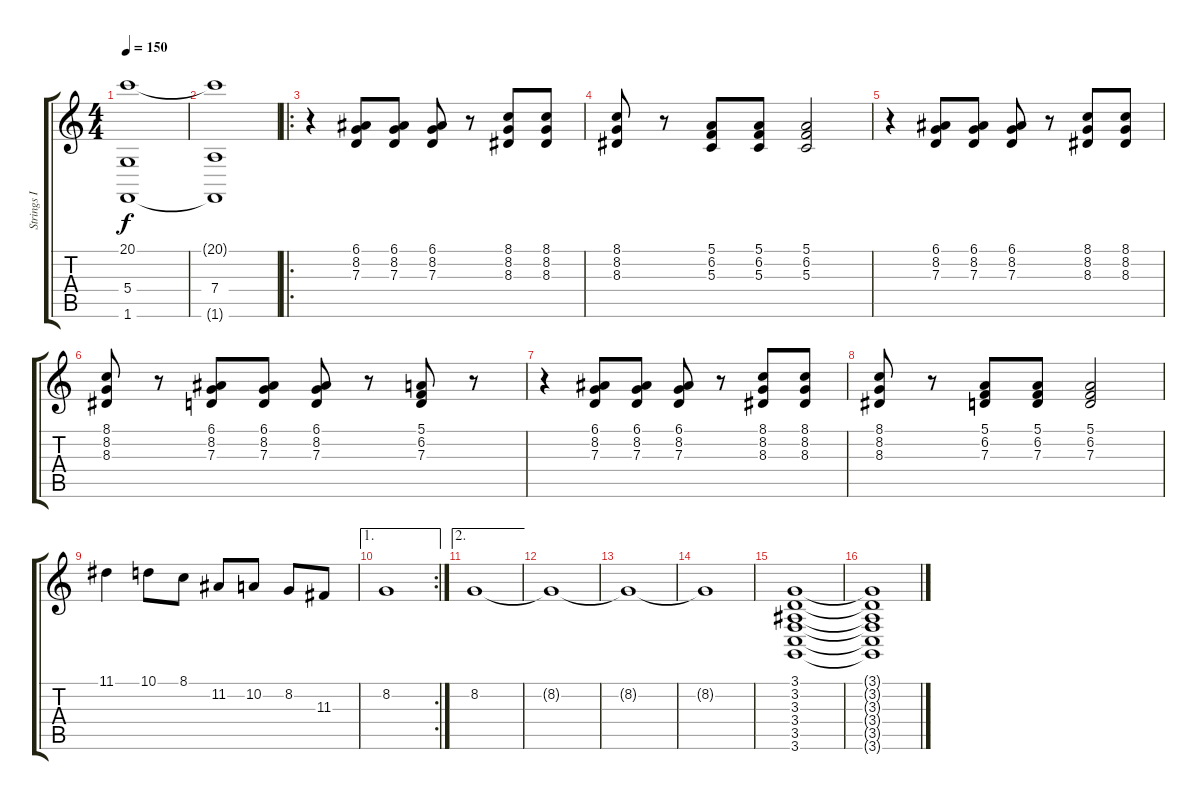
\track ("Strings I" "Strings I") {instrument stringensemble1}
\staff {score tabs}
\tuning (E4 B3 G3 D3 A2 E2) {hide}
\ts (4 4)
\tempo 150
\clef g2
\ks c
(20.1{t} 5.4 1.6{t}).1{dy f volume 16} |
(20.1{t} 7.4 1.6{t}).1 |
\ro
r.4 (6.1 8.2 7.3).8 (6.1 8.2 7.3).8 (6.1 8.2 7.3).8 r.8 (8.1 8.2 8.3).8 (8.1 8.2 8.3).8 |
(8.1 8.2 8.3).8 r.8 (5.1 6.2 5.3).8 (5.1 6.2 5.3).8 (5.1 6.2 5.3).2 |
r.4 (6.1 8.2 7.3).8 (6.1 8.2 7.3).8 (6.1 8.2 7.3).8 r.8 (8.1 8.2 8.3).8 (8.1 8.2 8.3).8 |
(8.1 8.2 8.3).8 r.8 (6.1 8.2 7.3).8 (6.1 8.2 7.3).8 (6.1 8.2 7.3).8 r.8 (5.1 6.2 7.3).8 r.8 |
r.4 (6.1 8.2 7.3).8 (6.1 8.2 7.3).8 (6.1 8.2 7.3).8 r.8 (8.1 8.2 8.3).8 (8.1 8.2 8.3).8 |
(8.1 8.2 8.3).8 r.8 (5.1 6.2 7.3).8 (5.1 6.2 7.3).8 (5.1 6.2 7.3).2 |
11.1.4 10.1.8 8.1.8 11.2.8 10.2.8 8.2.8 11.3.8 |
\ae 1
\rc 2
8.2.1 |
\ae 2
8.2.1 |
8.2{t}.1 |
8.2{t}.1 |
8.2{t}.1 |
(3.1 3.2 3.3 3.4 3.5 3.6).1{volume 6} |
(3.1{t} 3.2{t} 3.3{t} 3.4{t} 3.5{t} 3.6{t}).1
